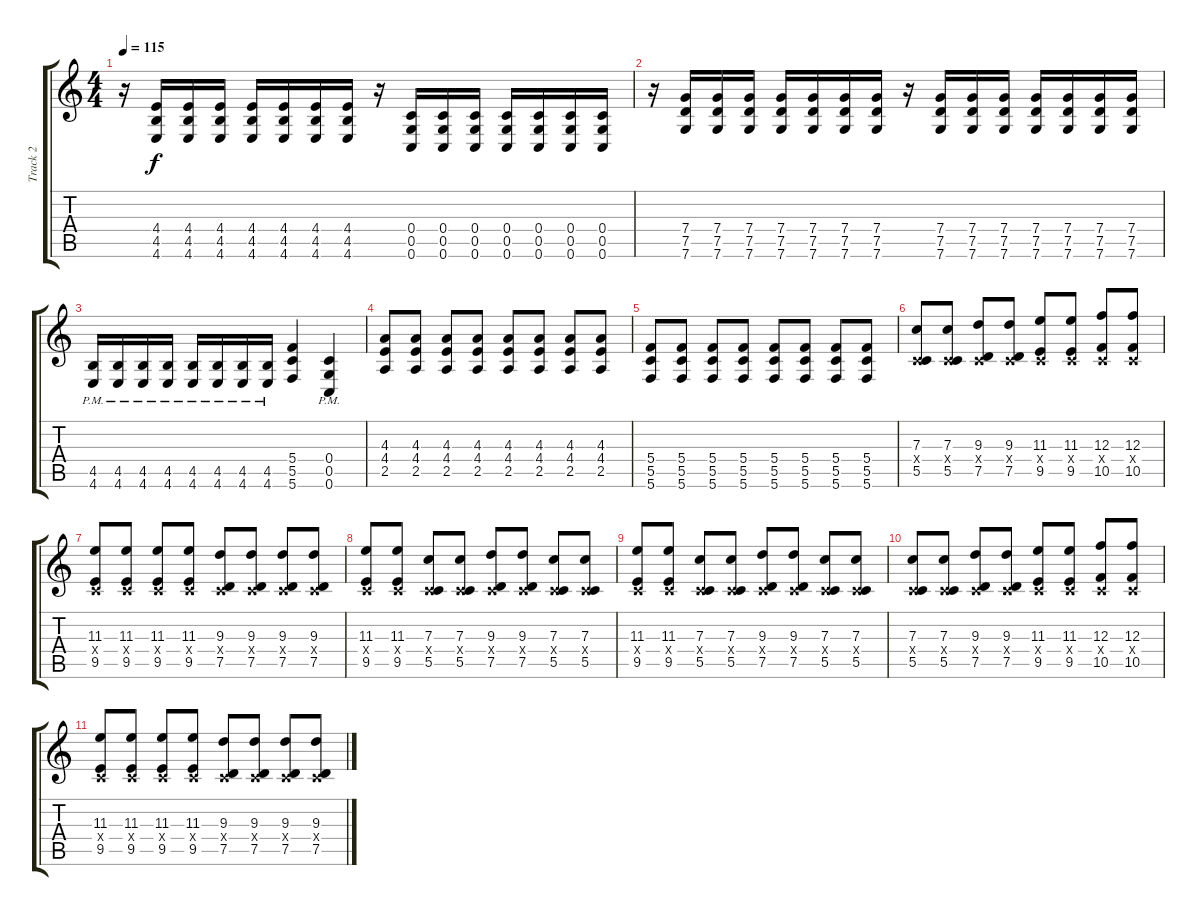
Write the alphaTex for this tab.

\track ("Track 2" "Track 2") {instrument overdrivenguitar}
\staff {score tabs}
\tuning (D4 A3 F3 C3 G2 C2) {hide}
\ts (4 4)
\tempo 115
\clef g2
\ks c
r.16{dy f} (4.4 4.5 4.6).16 (4.4 4.5 4.6).16 (4.4 4.5 4.6).16 (4.4 4.5 4.6).16 (4.4 4.5 4.6).16 (4.4 4.5 4.6).16 (4.4 4.5 4.6).16 r.16 (0.4 0.5 0.6).16 (0.4 0.5 0.6).16 (0.4 0.5 0.6).16 (0.4 0.5 0.6).16 (0.4 0.5 0.6).16 (0.4 0.5 0.6).16 (0.4 0.5 0.6).16 |
r.16 (7.4 7.5 7.6).16 (7.4 7.5 7.6).16 (7.4 7.5 7.6).16 (7.4 7.5 7.6).16 (7.4 7.5 7.6).16 (7.4 7.5 7.6).16 (7.4 7.5 7.6).16 r.16 (7.4 7.5 7.6).16 (7.4 7.5 7.6).16 (7.4 7.5 7.6).16 (7.4 7.5 7.6).16 (7.4 7.5 7.6).16 (7.4 7.5 7.6).16 (7.4 7.5 7.6).16 |
(4.5{pm} 4.6{pm}).16 (4.5{pm} 4.6{pm}).16 (4.5{pm} 4.6{pm}).16 (4.5{pm} 4.6{pm}).16 (4.5{pm} 4.6{pm}).16 (4.5{pm} 4.6{pm}).16 (4.5{pm} 4.6{pm}).16 (4.5{pm} 4.6{pm}).16 (5.4 5.5 5.6).4 (0.4{pm} 0.5{pm} 0.6{pm}).4 |
(4.3 4.4 2.5).8 (4.3 4.4 2.5).8 (4.3 4.4 2.5).8 (4.3 4.4 2.5).8 (4.3 4.4 2.5).8 (4.3 4.4 2.5).8 (4.3 4.4 2.5).8 (4.3 4.4 2.5).8 |
(5.4 5.5 5.6).8 (5.4 5.5 5.6).8 (5.4 5.5 5.6).8 (5.4 5.5 5.6).8 (5.4 5.5 5.6).8 (5.4 5.5 5.6).8 (5.4 5.5 5.6).8 (5.4 5.5 5.6).8 |
(7.3 0.4{x} 5.5).8 (7.3 0.4{x} 5.5).8 (9.3 0.4{x} 7.5).8 (9.3 0.4{x} 7.5).8 (11.3 0.4{x} 9.5).8 (11.3 0.4{x} 9.5).8 (12.3 0.4{x} 10.5).8 (12.3 0.4{x} 10.5).8 |
(11.3 0.4{x} 9.5).8 (11.3 0.4{x} 9.5).8 (11.3 0.4{x} 9.5).8 (11.3 0.4{x} 9.5).8 (9.3 0.4{x} 7.5).8 (9.3 0.4{x} 7.5).8 (9.3 0.4{x} 7.5).8 (9.3 0.4{x} 7.5).8 |
(11.3 0.4{x} 9.5).8 (11.3 0.4{x} 9.5).8 (7.3 0.4{x} 5.5).8 (7.3 0.4{x} 5.5).8 (9.3 0.4{x} 7.5).8 (9.3 0.4{x} 7.5).8 (7.3 0.4{x} 5.5).8 (7.3 0.4{x} 5.5).8 |
(11.3 0.4{x} 9.5).8 (11.3 0.4{x} 9.5).8 (7.3 0.4{x} 5.5).8 (7.3 0.4{x} 5.5).8 (9.3 0.4{x} 7.5).8 (9.3 0.4{x} 7.5).8 (7.3 0.4{x} 5.5).8 (7.3 0.4{x} 5.5).8 |
(7.3 0.4{x} 5.5).8 (7.3 0.4{x} 5.5).8 (9.3 0.4{x} 7.5).8 (9.3 0.4{x} 7.5).8 (11.3 0.4{x} 9.5).8 (11.3 0.4{x} 9.5).8 (12.3 0.4{x} 10.5).8 (12.3 0.4{x} 10.5).8 |
(11.3 0.4{x} 9.5).8 (11.3 0.4{x} 9.5).8 (11.3 0.4{x} 9.5).8 (11.3 0.4{x} 9.5).8 (9.3 0.4{x} 7.5).8 (9.3 0.4{x} 7.5).8 (9.3 0.4{x} 7.5).8 (9.3 0.4{x} 7.5).8
